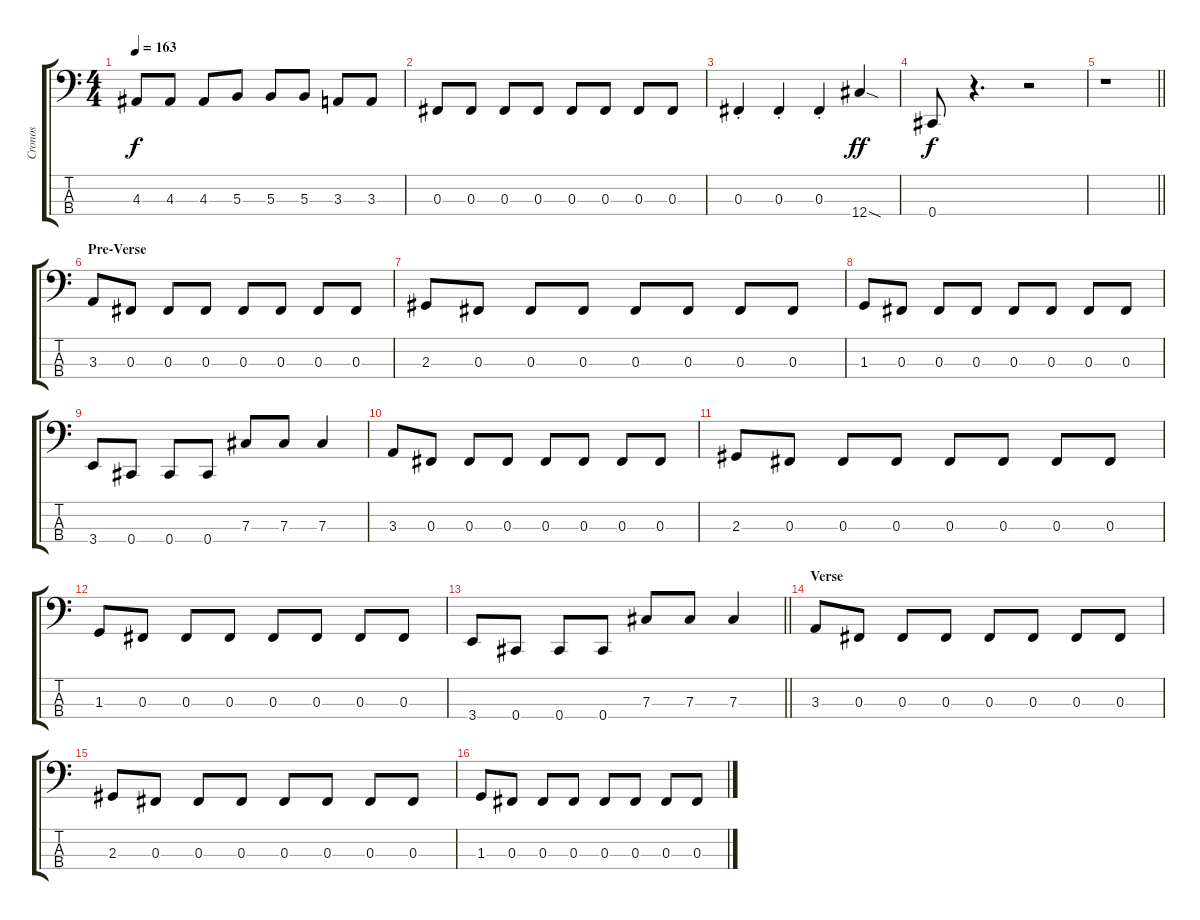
\track ("Cronos" "Cronos") {instrument electricbasspick}
\staff {score tabs}
\tuning (E2 B1 Gb1 Db1) {hide}
\ts (4 4)
\tempo 163
\clef f4
\ks c
4.3.8{dy f} 4.3.8 4.3.8 5.3.8 5.3.8 5.3.8 3.3.8 3.3.8 |
0.3.8 0.3.8 0.3.8 0.3.8 0.3.8 0.3.8 0.3.8 0.3.8 |
0.3{st}.4 0.3{st}.4 0.3{st}.4 12.4{sod}.4{dy ff} |
0.4.8{dy f} r.4{d} r.2 |
\barLineRight lightlight
r.1 |
\section ("" "Pre-Verse")
3.3.8 0.3.8 0.3.8 0.3.8 0.3.8 0.3.8 0.3.8 0.3.8 |
2.3.8 0.3.8 0.3.8 0.3.8 0.3.8 0.3.8 0.3.8 0.3.8 |
1.3.8 0.3.8 0.3.8 0.3.8 0.3.8 0.3.8 0.3.8 0.3.8 |
3.4.8 0.4.8 0.4.8 0.4.8 7.3.8 7.3.8 7.3.4 |
3.3.8 0.3.8 0.3.8 0.3.8 0.3.8 0.3.8 0.3.8 0.3.8 |
2.3.8 0.3.8 0.3.8 0.3.8 0.3.8 0.3.8 0.3.8 0.3.8 |
1.3.8 0.3.8 0.3.8 0.3.8 0.3.8 0.3.8 0.3.8 0.3.8 |
\barLineRight lightlight
3.4.8 0.4.8 0.4.8 0.4.8 7.3.8 7.3.8 7.3.4 |
\section ("" "Verse")
3.3.8 0.3.8 0.3.8 0.3.8 0.3.8 0.3.8 0.3.8 0.3.8 |
2.3.8 0.3.8 0.3.8 0.3.8 0.3.8 0.3.8 0.3.8 0.3.8 |
1.3.8 0.3.8 0.3.8 0.3.8 0.3.8 0.3.8 0.3.8 0.3.8
